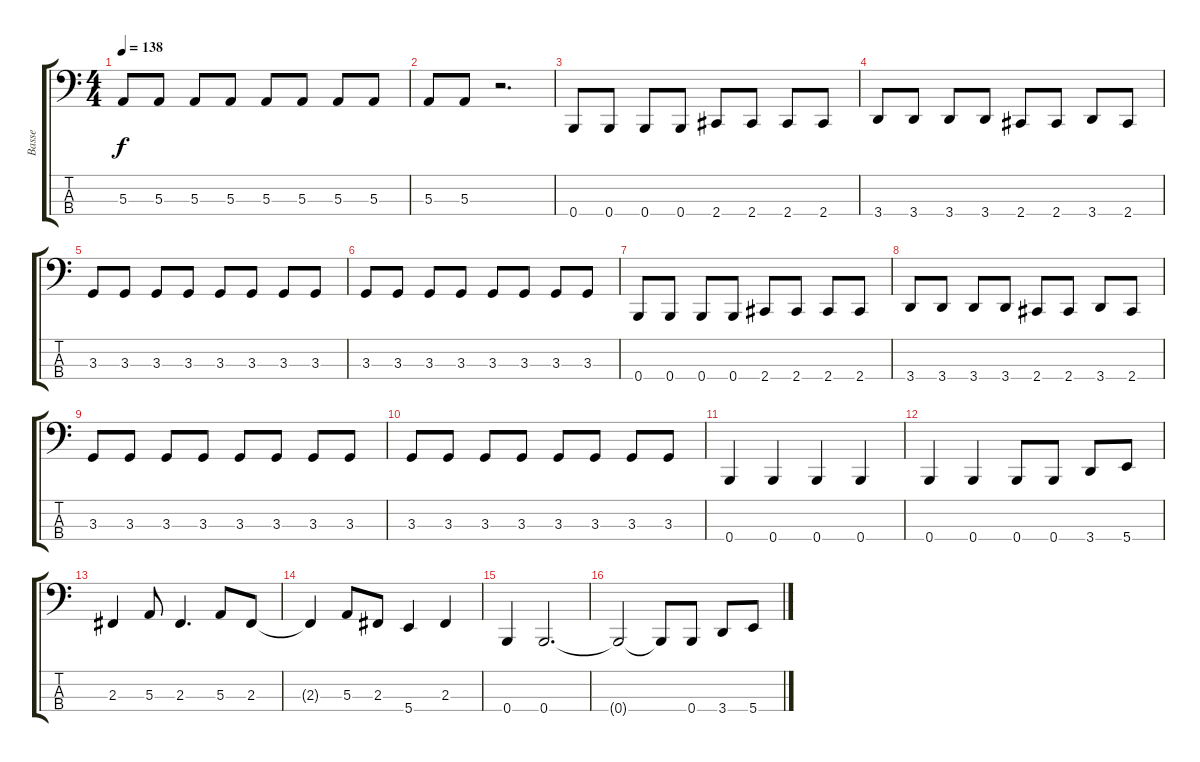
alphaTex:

\track ("Basse" "Basse") {instrument electricbassfinger}
\staff {score tabs}
\tuning (D2 A1 E1 B0) {hide}
\ts (4 4)
\tempo 138
\clef f4
\ks c
5.3.8{dy f} 5.3.8 5.3.8 5.3.8 5.3.8 5.3.8 5.3.8 5.3.8 |
5.3.8 5.3.8 r.2{d} |
0.4.8 0.4.8 0.4.8 0.4.8 2.4.8 2.4.8 2.4.8 2.4.8 |
3.4.8 3.4.8 3.4.8 3.4.8 2.4.8 2.4.8 3.4.8 2.4.8 |
3.3.8 3.3.8 3.3.8 3.3.8 3.3.8 3.3.8 3.3.8 3.3.8 |
3.3.8 3.3.8 3.3.8 3.3.8 3.3.8 3.3.8 3.3.8 3.3.8 |
0.4.8 0.4.8 0.4.8 0.4.8 2.4.8 2.4.8 2.4.8 2.4.8 |
3.4.8 3.4.8 3.4.8 3.4.8 2.4.8 2.4.8 3.4.8 2.4.8 |
3.3.8 3.3.8 3.3.8 3.3.8 3.3.8 3.3.8 3.3.8 3.3.8 |
3.3.8 3.3.8 3.3.8 3.3.8 3.3.8 3.3.8 3.3.8 3.3.8 |
0.4.4 0.4.4 0.4.4 0.4.4 |
0.4.4 0.4.4 0.4.8 0.4.8 3.4.8 5.4.8 |
2.3.4 5.3.8 2.3.4{d} 5.3.8 2.3.8 |
2.3{t}.4 5.3.8 2.3.8 5.4.4 2.3.4 |
0.4.4 0.4.2{d} |
0.4{t}.2 0.4{t}.8 0.4.8 3.4.8 5.4.8
